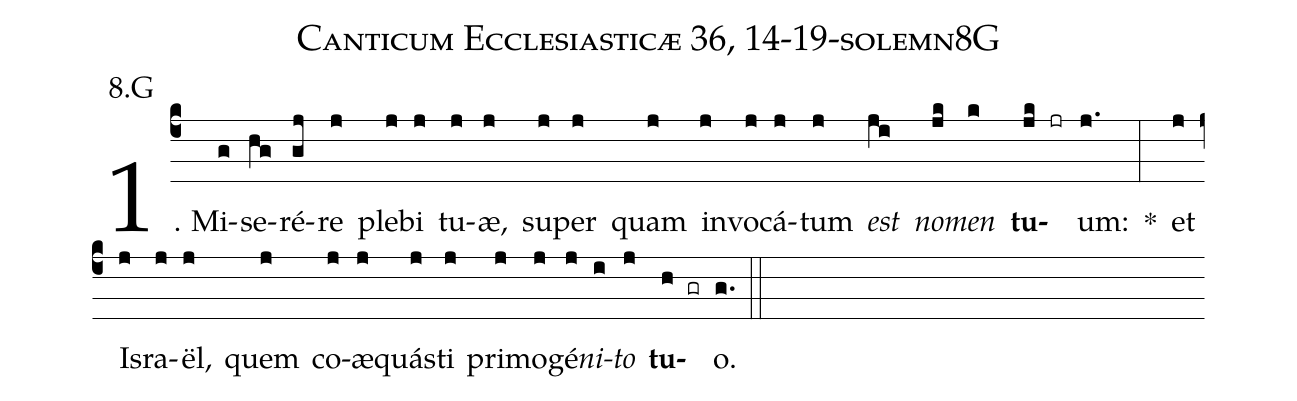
name: Canticum Ecclesiasticæ 36, 14-19-solemn8G;
annotation: 8.G;
%%
(c4)1. Mi(g)se(hg)ré(gj)re(j) ple(j)bi(j) tu(j)æ,(j) su(j)per(j) quam(j) in(j)vo(j)cá(j)tum(j) <i>est</i>(ji) <i>no</i>(jk)<i>men</i>(k) <b>tu</b>(jk jr)um:(j.) *(:) et(j) Is(j)ra(j)ël,(j) quem(j) co(j)æ(j)quás(j)ti(j) pri(j)mo(j)gé(j)<i>ni</i>(i)<i>to</i>(j) <b>tu</b>(h gr)o.(g.) (::)
